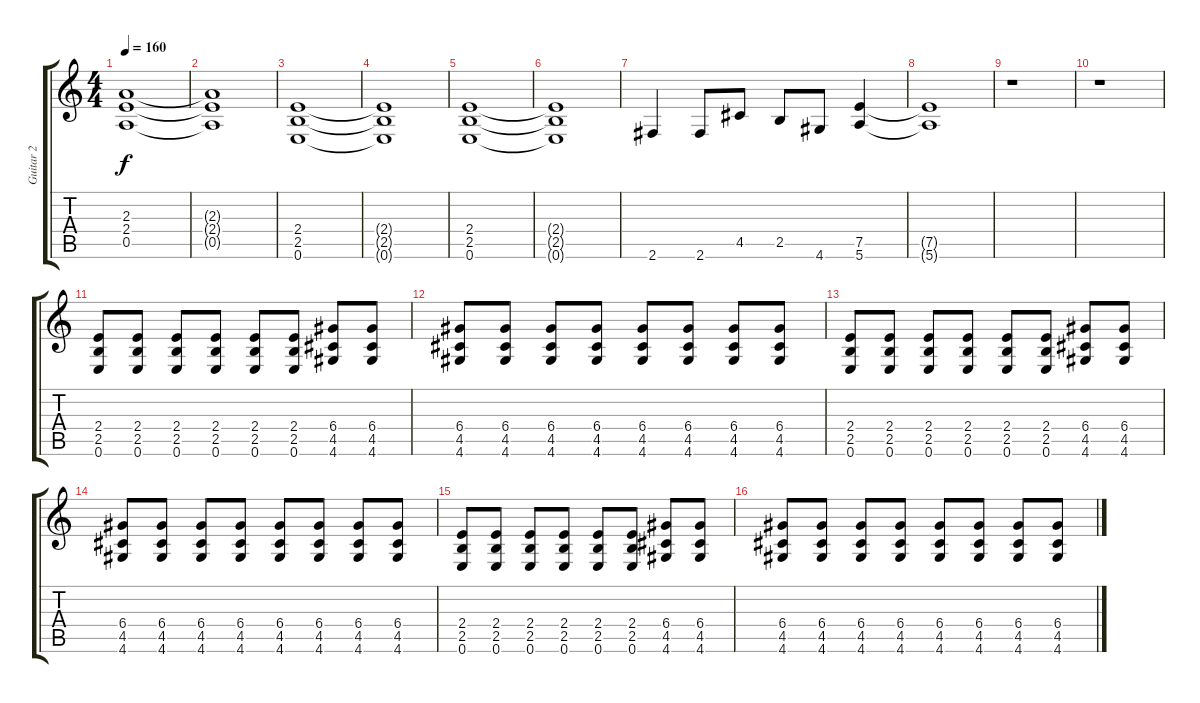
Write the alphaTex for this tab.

\track ("Guitar 2" "Guitar 2") {instrument distortionguitar}
\staff {score tabs}
\tuning (E4 B3 G3 D3 A2 E2) {hide}
\ts (4 4)
\tempo 160
\clef g2
\ks c
(2.3 2.4 0.5).1{dy f} |
(2.3{t} 2.4{t} 0.5{t}).1 |
(2.4 2.5 0.6).1 |
(2.4{t} 2.5{t} 0.6{t}).1 |
(2.4 2.5 0.6).1 |
(2.4{t} 2.5{t} 0.6{t}).1 |
2.6.4 2.6.8 4.5.8 2.5.8 4.6.8 (7.5 5.6).4 |
(7.5{t} 5.6{t}).1 |
r.1 |
r.1 |
(2.4 2.5 0.6).8 (2.4 2.5 0.6).8 (2.4 2.5 0.6).8 (2.4 2.5 0.6).8 (2.4 2.5 0.6).8 (2.4 2.5 0.6).8 (6.4 4.5 4.6).8 (6.4 4.5 4.6).8 |
(6.4 4.5 4.6).8 (6.4 4.5 4.6).8 (6.4 4.5 4.6).8 (6.4 4.5 4.6).8 (6.4 4.5 4.6).8 (6.4 4.5 4.6).8 (6.4 4.5 4.6).8 (6.4 4.5 4.6).8 |
(2.4 2.5 0.6).8 (2.4 2.5 0.6).8 (2.4 2.5 0.6).8 (2.4 2.5 0.6).8 (2.4 2.5 0.6).8 (2.4 2.5 0.6).8 (6.4 4.5 4.6).8 (6.4 4.5 4.6).8 |
(6.4 4.5 4.6).8 (6.4 4.5 4.6).8 (6.4 4.5 4.6).8 (6.4 4.5 4.6).8 (6.4 4.5 4.6).8 (6.4 4.5 4.6).8 (6.4 4.5 4.6).8 (6.4 4.5 4.6).8 |
(2.4 2.5 0.6).8 (2.4 2.5 0.6).8 (2.4 2.5 0.6).8 (2.4 2.5 0.6).8 (2.4 2.5 0.6).8 (2.4 2.5 0.6).8 (6.4 4.5 4.6).8 (6.4 4.5 4.6).8 |
(6.4 4.5 4.6).8 (6.4 4.5 4.6).8 (6.4 4.5 4.6).8 (6.4 4.5 4.6).8 (6.4 4.5 4.6).8 (6.4 4.5 4.6).8 (6.4 4.5 4.6).8 (6.4 4.5 4.6).8
